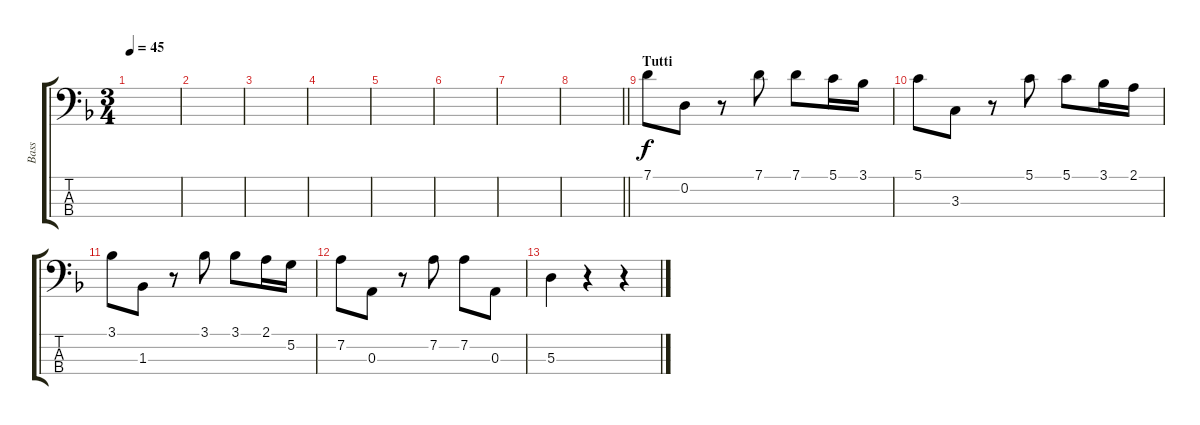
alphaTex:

\track ("Bass" "Bass") {instrument electricbassfinger}
\staff {score tabs}
\tuning (G2 D2 A1 E1) {hide}
\ts (3 4)
\tempo 45
\clef f4
\ks dminor
|
|
|
|
|
|
|
\barLineRight lightlight
|
\section ("" "Tutti")
7.1.8 0.2.8 r.8 7.1.8 7.1.8 5.1.16 3.1.16 |
5.1.8 3.3.8 r.8 5.1.8 5.1.8 3.1.16 2.1.16 |
3.1.8 1.3.8 r.8 3.1.8 3.1.8 2.1.16 5.2.16 |
7.2.8 0.3.8 r.8 7.2.8 7.2.8 0.3.8 |
5.3.4 r.4 r.4
